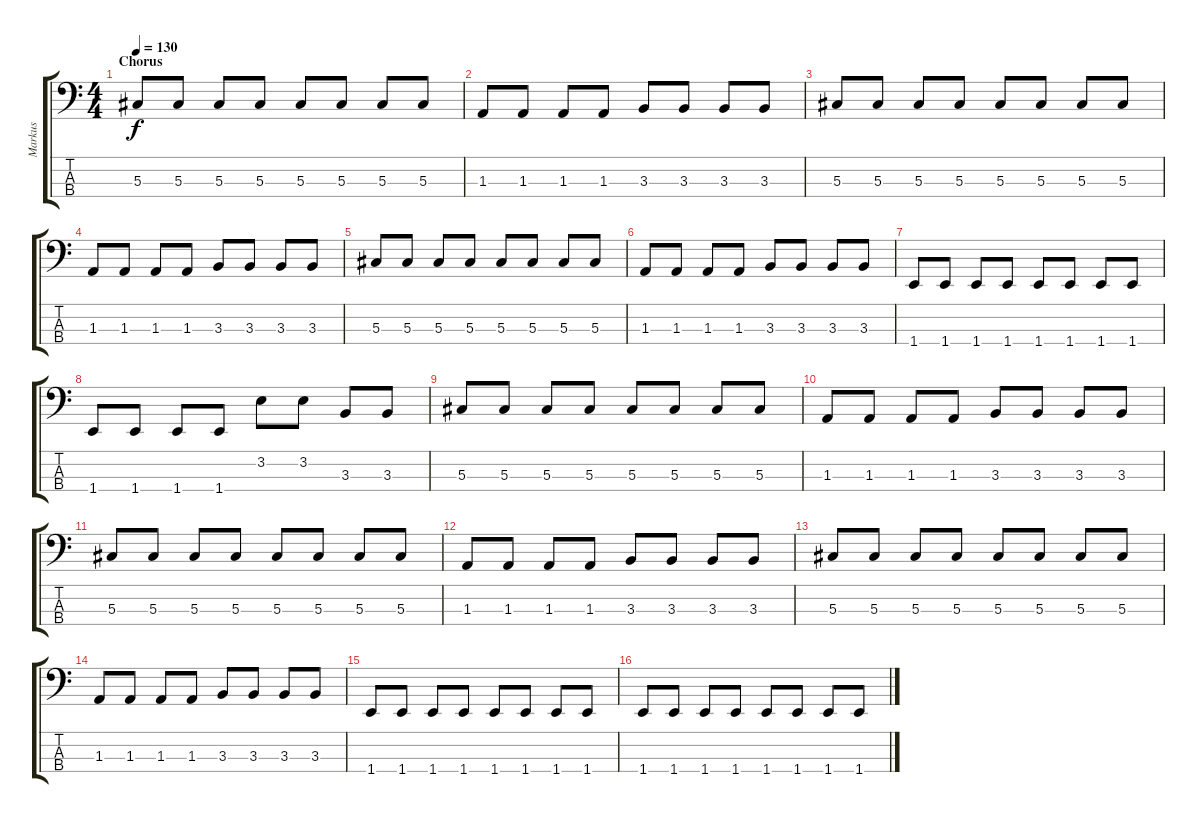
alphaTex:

\track ("Markus" "Markus") {instrument electricbassfinger}
\staff {score tabs}
\tuning (Gb2 Db2 Ab1 Eb1) {hide}
\ts (4 4)
\section ("" "Chorus")
\tempo 130
\clef f4
\ks c
5.3.8{dy f} 5.3.8 5.3.8 5.3.8 5.3.8 5.3.8 5.3.8 5.3.8 |
1.3.8 1.3.8 1.3.8 1.3.8 3.3.8 3.3.8 3.3.8 3.3.8 |
5.3.8 5.3.8 5.3.8 5.3.8 5.3.8 5.3.8 5.3.8 5.3.8 |
1.3.8 1.3.8 1.3.8 1.3.8 3.3.8 3.3.8 3.3.8 3.3.8 |
5.3.8 5.3.8 5.3.8 5.3.8 5.3.8 5.3.8 5.3.8 5.3.8 |
1.3.8 1.3.8 1.3.8 1.3.8 3.3.8 3.3.8 3.3.8 3.3.8 |
1.4.8 1.4.8 1.4.8 1.4.8 1.4.8 1.4.8 1.4.8 1.4.8 |
1.4.8 1.4.8 1.4.8 1.4.8 3.2.8 3.2.8 3.3.8 3.3.8 |
5.3.8 5.3.8 5.3.8 5.3.8 5.3.8 5.3.8 5.3.8 5.3.8 |
1.3.8 1.3.8 1.3.8 1.3.8 3.3.8 3.3.8 3.3.8 3.3.8 |
5.3.8 5.3.8 5.3.8 5.3.8 5.3.8 5.3.8 5.3.8 5.3.8 |
1.3.8 1.3.8 1.3.8 1.3.8 3.3.8 3.3.8 3.3.8 3.3.8 |
5.3.8 5.3.8 5.3.8 5.3.8 5.3.8 5.3.8 5.3.8 5.3.8 |
1.3.8 1.3.8 1.3.8 1.3.8 3.3.8 3.3.8 3.3.8 3.3.8 |
1.4.8 1.4.8 1.4.8 1.4.8 1.4.8 1.4.8 1.4.8 1.4.8 |
1.4.8 1.4.8 1.4.8 1.4.8 1.4.8 1.4.8 1.4.8 1.4.8
